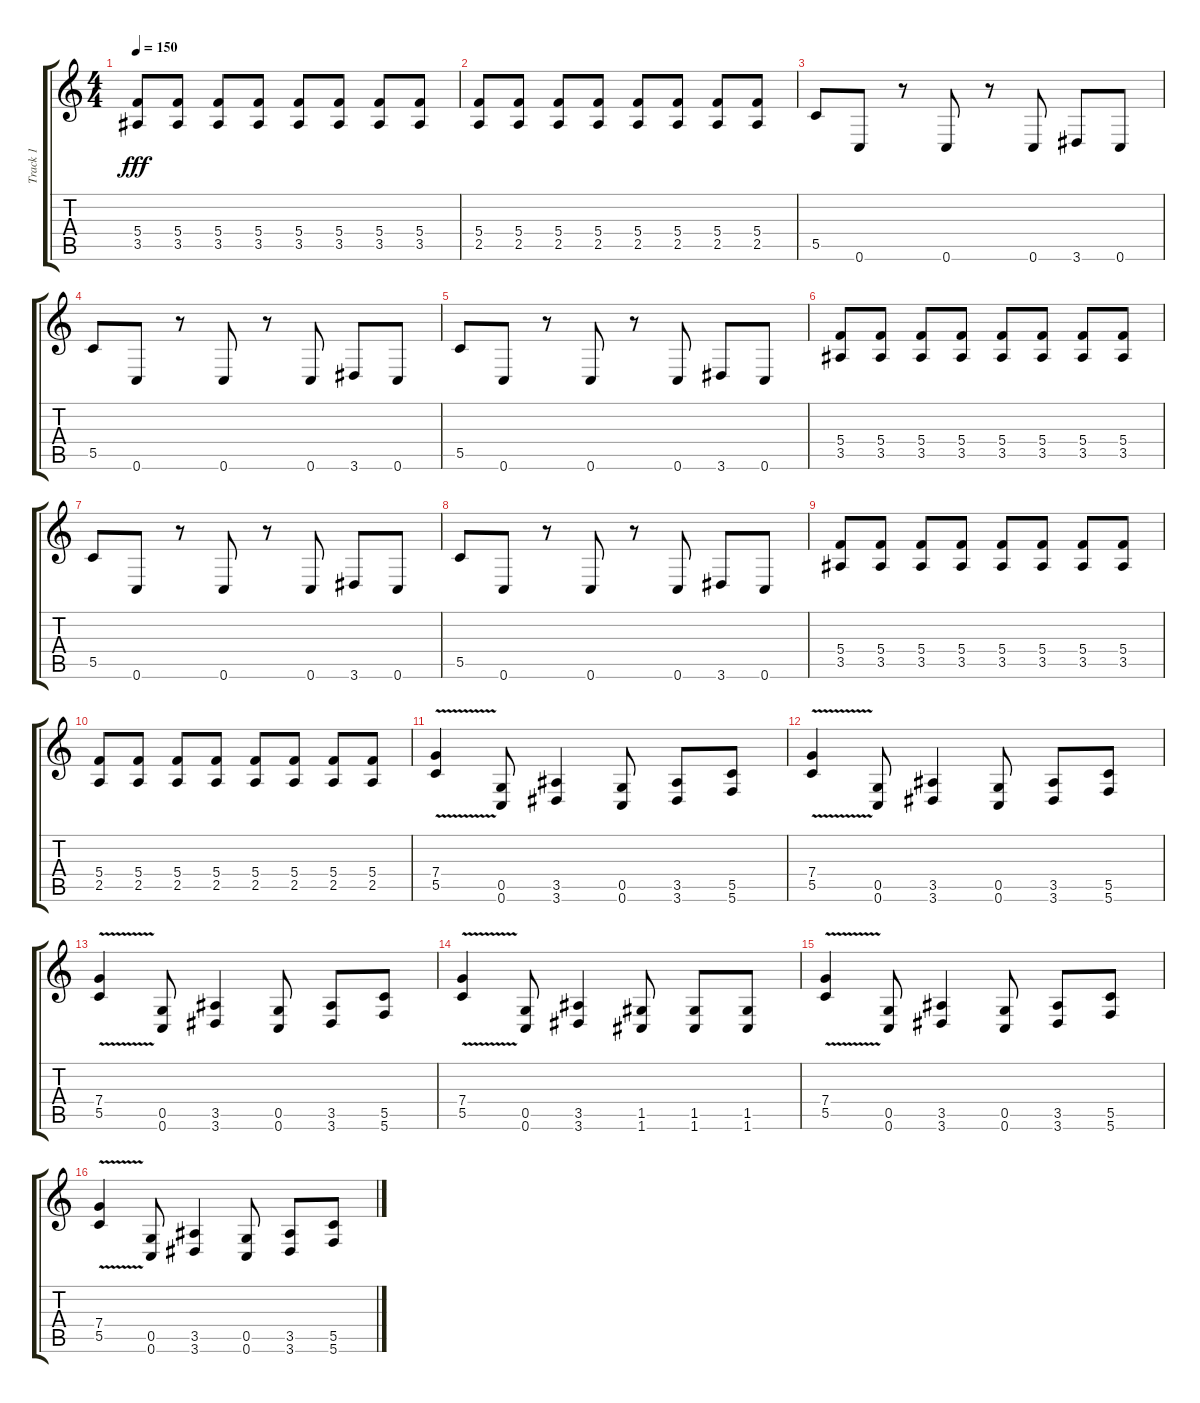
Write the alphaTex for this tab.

\track ("Track 1" "Track 1") {instrument overdrivenguitar}
\staff {score tabs}
\tuning (D4 A3 F3 C3 G2 C2) {hide}
\ts (4 4)
\tempo 150
\clef g2
\ks c
(5.4 3.5).8{dy fff} (5.4 3.5).8 (5.4 3.5).8 (5.4 3.5).8 (5.4 3.5).8 (5.4 3.5).8 (5.4 3.5).8 (5.4 3.5).8 |
(5.4 2.5).8 (5.4 2.5).8 (5.4 2.5).8 (5.4 2.5).8 (5.4 2.5).8 (5.4 2.5).8 (5.4 2.5).8 (5.4 2.5).8 |
5.5.8 0.6.8 r.8 0.6.8 r.8 0.6.8 3.6.8 0.6.8 |
5.5.8 0.6.8 r.8 0.6.8 r.8 0.6.8 3.6.8 0.6.8 |
5.5.8 0.6.8 r.8 0.6.8 r.8 0.6.8 3.6.8 0.6.8 |
(5.4 3.5).8 (5.4 3.5).8 (5.4 3.5).8 (5.4 3.5).8 (5.4 3.5).8 (5.4 3.5).8 (5.4 3.5).8 (5.4 3.5).8 |
5.5.8 0.6.8 r.8 0.6.8 r.8 0.6.8 3.6.8 0.6.8 |
5.5.8 0.6.8 r.8 0.6.8 r.8 0.6.8 3.6.8 0.6.8 |
(5.4 3.5).8 (5.4 3.5).8 (5.4 3.5).8 (5.4 3.5).8 (5.4 3.5).8 (5.4 3.5).8 (5.4 3.5).8 (5.4 3.5).8 |
(5.4 2.5).8 (5.4 2.5).8 (5.4 2.5).8 (5.4 2.5).8 (5.4 2.5).8 (5.4 2.5).8 (5.4 2.5).8 (5.4 2.5).8 |
(7.4{v} 5.5{v}).4 (0.5 0.6).8 (3.5 3.6).4 (0.5 0.6).8 (3.5 3.6).8 (5.5 5.6).8 |
(7.4{v} 5.5{v}).4 (0.5 0.6).8 (3.5 3.6).4 (0.5 0.6).8 (3.5 3.6).8 (5.5 5.6).8 |
(7.4{v} 5.5{v}).4 (0.5 0.6).8 (3.5 3.6).4 (0.5 0.6).8 (3.5 3.6).8 (5.5 5.6).8 |
(7.4{v} 5.5{v}).4 (0.5 0.6).8 (3.5 3.6).4 (1.5 1.6).8 (1.5 1.6).8 (1.5 1.6).8 |
(7.4{v} 5.5{v}).4 (0.5 0.6).8 (3.5 3.6).4 (0.5 0.6).8 (3.5 3.6).8 (5.5 5.6).8 |
(7.4{v} 5.5{v}).4 (0.5 0.6).8 (3.5 3.6).4 (0.5 0.6).8 (3.5 3.6).8 (5.5 5.6).8
